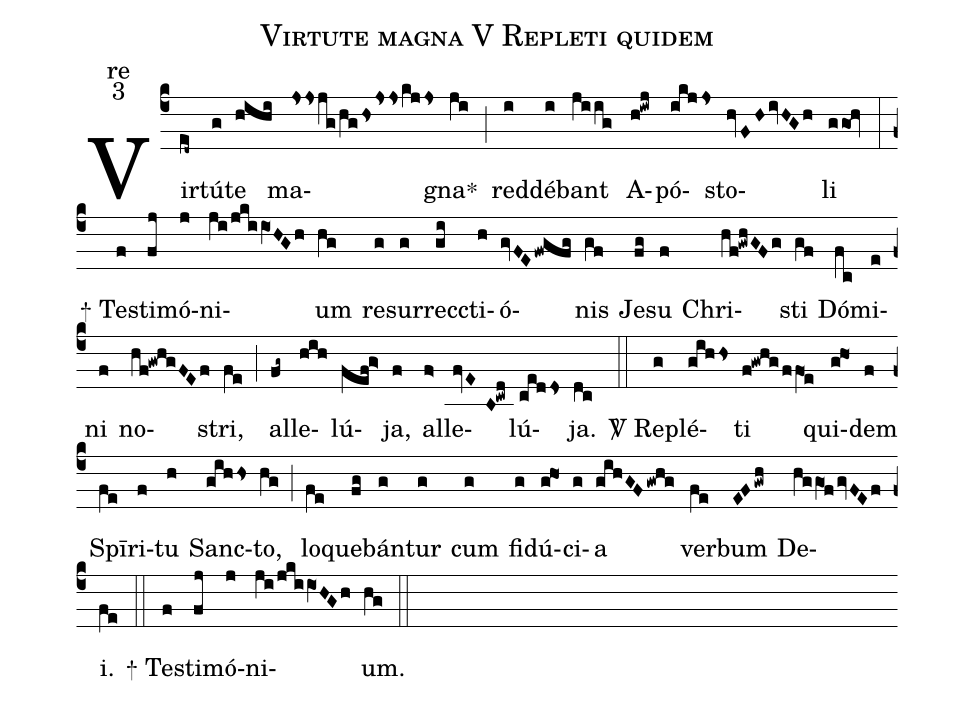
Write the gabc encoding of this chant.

name:Virtute magna V Repleti quidem;
office-part:re;
mode:3;
%%
(c4) Vir(ed~)tú(g)te(hihi) ma(jssjg/hghsjsskjjs)gna<sp>*</sp>(ji) (;)
red(i)dé(i)bant(jiig) A(h!iwj)pó(ikjjs)sto(hvFHivHGh)li(ggo1!hv) (:)
<sp>+</sp> Te(f)sti(fj)mó(j)ni(ji/jkiiO1HGh)um(hg) re(g)sur(g)re(gi)ccti(h)ó(gvFEfwgfg)nis(gf) Je(fg)su(f) Chri(hf!gwhGFg)sti(gf) Dó(fc)mi(e)ni(f) no(hf!gwhgFEf)stri,(fe) (;)
al(fg~)le(hih)lú(fef!g>)ja,(f) al(f>)le(fvEB!cwd)lú(cedds)ja.(dc) (::)
<sp>V/</sp> Re(g)plé(gihhs)ti(f!gwhgffO1e) qui(g!ho1)dem(f) Spī(fe)ri(f)tu(h) Sanc(gihhs)to,(hg) (;)
lo(fe)que(fg)bán(g)tur(g) cum(g) fi(g)dú(g!ho1)ci(g)a(gihGFgwhg) ver(fe)bum(EFgwh) De(hggO1fgvFEf)i.(fe) (::)
<sp>+</sp> Te(f)sti(fj)mó(j)ni(ji/jkiiO1HGh)um.(hg) (::)
